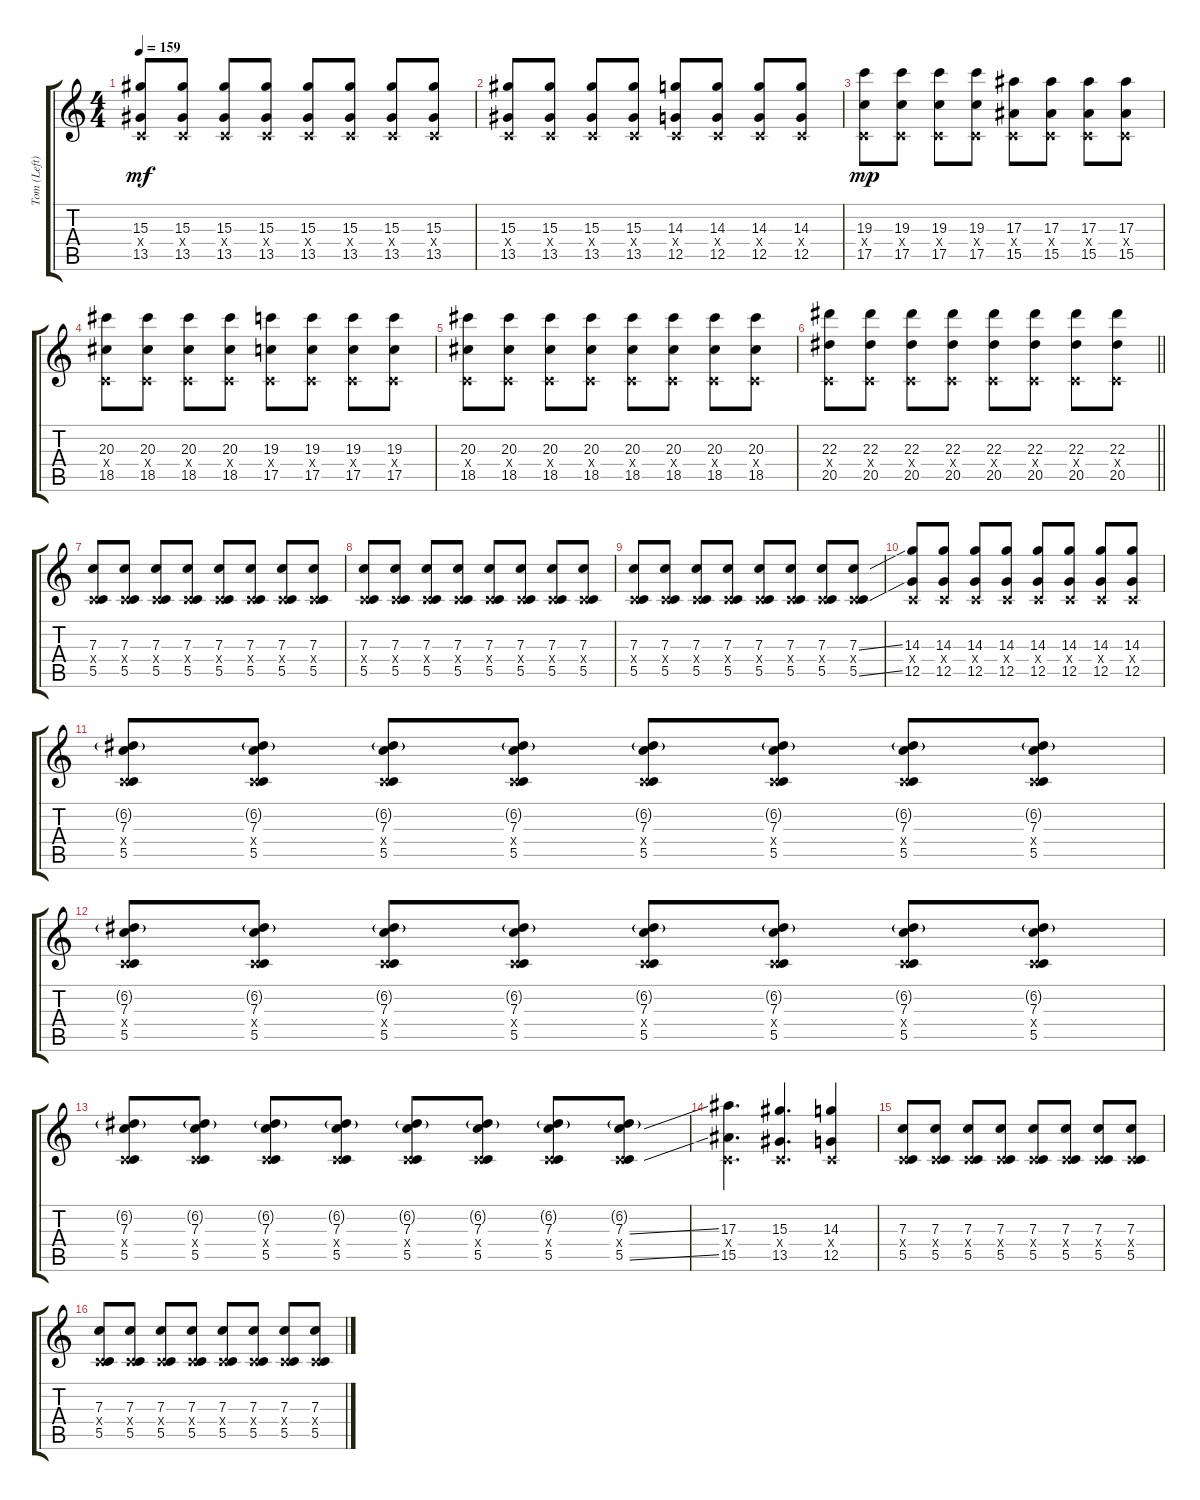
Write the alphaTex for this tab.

\track ("Tom (Left)" "Tom (Left)") {instrument distortionguitar}
\staff {score tabs}
\tuning (D4 A3 F3 C3 G2 C2) {hide}
\ts (4 4)
\tempo 159
\clef g2
\ks c
(15.3 0.4{x} 13.5).8{dy mf} (15.3 0.4{x} 13.5).8 (15.3 0.4{x} 13.5).8 (15.3 0.4{x} 13.5).8 (15.3 0.4{x} 13.5).8 (15.3 0.4{x} 13.5).8 (15.3 0.4{x} 13.5).8 (15.3 0.4{x} 13.5).8 |
(15.3 0.4{x} 13.5).8 (15.3 0.4{x} 13.5).8 (15.3 0.4{x} 13.5).8 (15.3 0.4{x} 13.5).8 (14.3 0.4{x} 12.5).8 (14.3 0.4{x} 12.5).8 (14.3 0.4{x} 12.5).8 (14.3 0.4{x} 12.5).8 |
(19.3 0.4{x} 17.5).8{dy mp} (19.3 0.4{x} 17.5).8 (19.3 0.4{x} 17.5).8 (19.3 0.4{x} 17.5).8 (17.3 0.4{x} 15.5).8 (17.3 0.4{x} 15.5).8 (17.3 0.4{x} 15.5).8 (17.3 0.4{x} 15.5).8 |
(20.3 0.4{x} 18.5).8 (20.3 0.4{x} 18.5).8 (20.3 0.4{x} 18.5).8 (20.3 0.4{x} 18.5).8 (19.3 0.4{x} 17.5).8 (19.3 0.4{x} 17.5).8 (19.3 0.4{x} 17.5).8 (19.3 0.4{x} 17.5).8 |
(20.3 0.4{x} 18.5).8 (20.3 0.4{x} 18.5).8 (20.3 0.4{x} 18.5).8 (20.3 0.4{x} 18.5).8 (20.3 0.4{x} 18.5).8 (20.3 0.4{x} 18.5).8 (20.3 0.4{x} 18.5).8 (20.3 0.4{x} 18.5).8 |
\barLineRight lightlight
(22.3 0.4{x} 20.5).8 (22.3 0.4{x} 20.5).8 (22.3 0.4{x} 20.5).8 (22.3 0.4{x} 20.5).8 (22.3 0.4{x} 20.5).8 (22.3 0.4{x} 20.5).8 (22.3 0.4{x} 20.5).8 (22.3 0.4{x} 20.5).8 |
(7.3 0.4{x} 5.5).8 (7.3 0.4{x} 5.5).8 (7.3 0.4{x} 5.5).8 (7.3 0.4{x} 5.5).8 (7.3 0.4{x} 5.5).8 (7.3 0.4{x} 5.5).8 (7.3 0.4{x} 5.5).8 (7.3 0.4{x} 5.5).8 |
(7.3 0.4{x} 5.5).8 (7.3 0.4{x} 5.5).8 (7.3 0.4{x} 5.5).8 (7.3 0.4{x} 5.5).8 (7.3 0.4{x} 5.5).8 (7.3 0.4{x} 5.5).8 (7.3 0.4{x} 5.5).8 (7.3 0.4{x} 5.5).8 |
(7.3 0.4{x} 5.5).8 (7.3 0.4{x} 5.5).8 (7.3 0.4{x} 5.5).8 (7.3 0.4{x} 5.5).8 (7.3 0.4{x} 5.5).8 (7.3 0.4{x} 5.5).8 (7.3 0.4{x} 5.5).8 (7.3{ss} 0.4{x} 5.5{ss}).8 |
(14.3 0.4{x} 12.5).8 (14.3 0.4{x} 12.5).8 (14.3 0.4{x} 12.5).8 (14.3 0.4{x} 12.5).8 (14.3 0.4{x} 12.5).8 (14.3 0.4{x} 12.5).8 (14.3 0.4{x} 12.5).8 (14.3 0.4{x} 12.5).8 |
(6.2{g} 7.3 0.4{x} 5.5).8 (6.2{g} 7.3 0.4{x} 5.5).8 (6.2{g} 7.3 0.4{x} 5.5).8 (6.2{g} 7.3 0.4{x} 5.5).8 (6.2{g} 7.3 0.4{x} 5.5).8 (6.2{g} 7.3 0.4{x} 5.5).8 (6.2{g} 7.3 0.4{x} 5.5).8 (6.2{g} 7.3 0.4{x} 5.5).8 |
(6.2{g} 7.3 0.4{x} 5.5).8 (6.2{g} 7.3 0.4{x} 5.5).8 (6.2{g} 7.3 0.4{x} 5.5).8 (6.2{g} 7.3 0.4{x} 5.5).8 (6.2{g} 7.3 0.4{x} 5.5).8 (6.2{g} 7.3 0.4{x} 5.5).8 (6.2{g} 7.3 0.4{x} 5.5).8 (6.2{g} 7.3 0.4{x} 5.5).8 |
(6.2{g} 7.3 0.4{x} 5.5).8 (6.2{g} 7.3 0.4{x} 5.5).8 (6.2{g} 7.3 0.4{x} 5.5).8 (6.2{g} 7.3 0.4{x} 5.5).8 (6.2{g} 7.3 0.4{x} 5.5).8 (6.2{g} 7.3 0.4{x} 5.5).8 (6.2{g} 7.3 0.4{x} 5.5).8 (6.2{g} 7.3{ss} 0.4{x} 5.5{ss}).8 |
(17.3 0.4{x} 15.5).4{d} (15.3 0.4{x} 13.5).4{d} (14.3 0.4{x} 12.5).4 |
(7.3 0.4{x} 5.5).8 (7.3 0.4{x} 5.5).8 (7.3 0.4{x} 5.5).8 (7.3 0.4{x} 5.5).8 (7.3 0.4{x} 5.5).8 (7.3 0.4{x} 5.5).8 (7.3 0.4{x} 5.5).8 (7.3 0.4{x} 5.5).8 |
(7.3 0.4{x} 5.5).8 (7.3 0.4{x} 5.5).8 (7.3 0.4{x} 5.5).8 (7.3 0.4{x} 5.5).8 (7.3 0.4{x} 5.5).8 (7.3 0.4{x} 5.5).8 (7.3 0.4{x} 5.5).8 (7.3 0.4{x} 5.5).8
